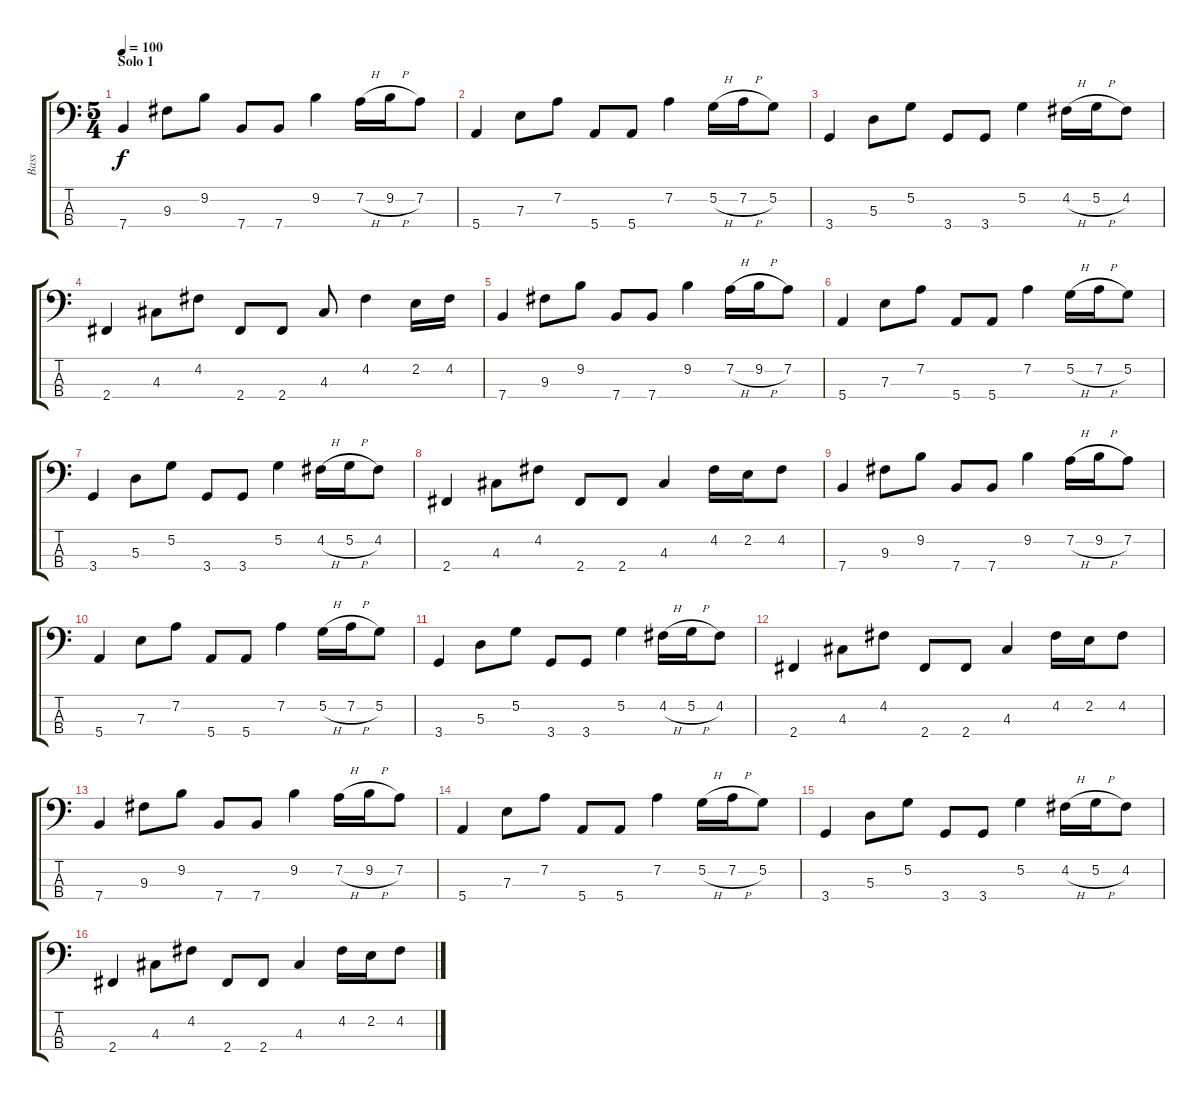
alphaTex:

\track ("Bass" "Bass") {instrument electricbasspick}
\staff {score tabs}
\tuning (G2 D2 A1 E1) {hide}
\ts (5 4)
\section ("" "Solo 1")
\tempo 100
\clef f4
\ks c
7.4.4{dy f volume 16 instrument slapbass1} 9.3.8 9.2.8 7.4.8 7.4.8 9.2.4 7.2{h}.16 9.2{h}.16 7.2.8 |
5.4.4 7.3.8 7.2.8 5.4.8 5.4.8 7.2.4 5.2{h}.16 7.2{h}.16 5.2.8 |
3.4.4 5.3.8 5.2.8 3.4.8 3.4.8 5.2.4 4.2{h}.16 5.2{h}.16 4.2.8 |
2.4.4 4.3.8 4.2.8 2.4.8 2.4.8 4.3.8 4.2.4 2.2.16 4.2.16 |
7.4.4 9.3.8 9.2.8 7.4.8 7.4.8 9.2.4 7.2{h}.16 9.2{h}.16 7.2.8 |
5.4.4 7.3.8 7.2.8 5.4.8 5.4.8 7.2.4 5.2{h}.16 7.2{h}.16 5.2.8 |
3.4.4 5.3.8 5.2.8 3.4.8 3.4.8 5.2.4 4.2{h}.16 5.2{h}.16 4.2.8 |
2.4.4 4.3.8 4.2.8 2.4.8 2.4.8 4.3.4 4.2.16 2.2.16 4.2.8 |
7.4.4 9.3.8 9.2.8 7.4.8 7.4.8 9.2.4 7.2{h}.16 9.2{h}.16 7.2.8 |
5.4.4 7.3.8 7.2.8 5.4.8 5.4.8 7.2.4 5.2{h}.16 7.2{h}.16 5.2.8 |
3.4.4 5.3.8 5.2.8 3.4.8 3.4.8 5.2.4 4.2{h}.16 5.2{h}.16 4.2.8 |
2.4.4 4.3.8 4.2.8 2.4.8 2.4.8 4.3.4 4.2.16 2.2.16 4.2.8 |
7.4.4 9.3.8 9.2.8 7.4.8 7.4.8 9.2.4 7.2{h}.16 9.2{h}.16 7.2.8 |
5.4.4 7.3.8 7.2.8 5.4.8 5.4.8 7.2.4 5.2{h}.16 7.2{h}.16 5.2.8 |
3.4.4 5.3.8 5.2.8 3.4.8 3.4.8 5.2.4 4.2{h}.16 5.2{h}.16 4.2.8 |
2.4.4 4.3.8 4.2.8 2.4.8 2.4.8 4.3.4 4.2.16 2.2.16 4.2.8
